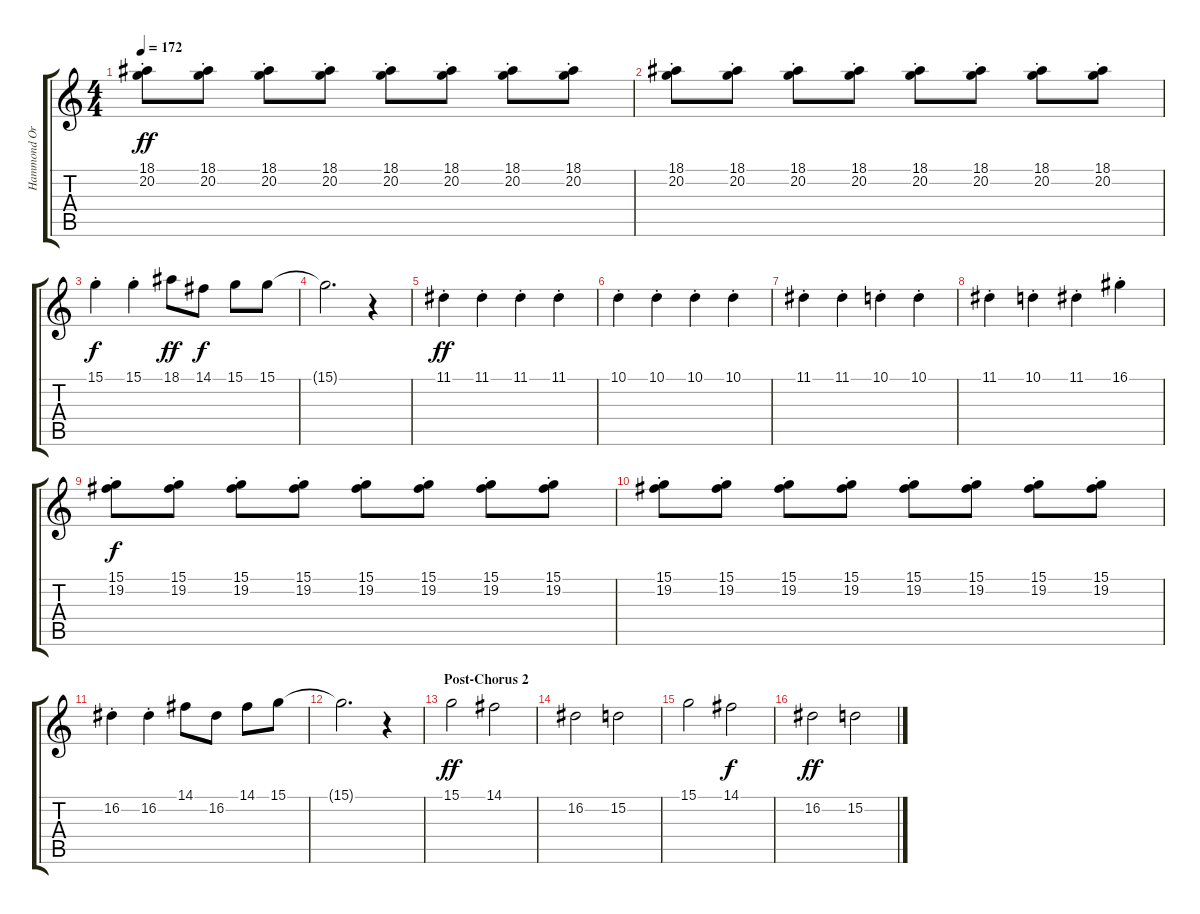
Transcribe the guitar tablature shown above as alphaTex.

\track ("Hammond Organ" "Hammond Or") {instrument drawbarorgan}
\staff {score tabs}
\tuning (E4 B3 G3 D3 A2 E2) {hide}
\ts (4 4)
\tempo 172
\clef g2
\ks c
(18.1{st} 20.2{st}).8{dy ff} (18.1{st} 20.2{st}).8 (18.1{st} 20.2{st}).8 (18.1{st} 20.2{st}).8 (18.1{st} 20.2{st}).8 (18.1{st} 20.2{st}).8 (18.1{st} 20.2{st}).8 (18.1{st} 20.2{st}).8 |
(18.1{st} 20.2{st}).8 (18.1{st} 20.2{st}).8 (18.1{st} 20.2{st}).8 (18.1{st} 20.2{st}).8 (18.1{st} 20.2{st}).8 (18.1{st} 20.2{st}).8 (18.1{st} 20.2{st}).8 (18.1{st} 20.2{st}).8 |
15.1{st}.4{dy f} 15.1{st}.4 18.1.8{dy ff} 14.1.8{dy f} 15.1.8 15.1.8 |
15.1{t}.2{d} r.4 |
11.1{st}.4{dy ff} 11.1{st}.4 11.1{st}.4 11.1{st}.4 |
10.1{st}.4 10.1{st}.4 10.1{st}.4 10.1{st}.4 |
11.1{st}.4 11.1{st}.4 10.1{st}.4 10.1{st}.4 |
11.1{st}.4 10.1{st}.4 11.1{st}.4 16.1{st}.4 |
(15.1{st} 19.2{st}).8{dy f} (15.1{st} 19.2{st}).8 (15.1{st} 19.2{st}).8 (15.1{st} 19.2{st}).8 (15.1{st} 19.2{st}).8 (15.1{st} 19.2{st}).8 (15.1{st} 19.2{st}).8 (15.1{st} 19.2{st}).8 |
(15.1{st} 19.2{st}).8 (15.1{st} 19.2{st}).8 (15.1{st} 19.2{st}).8 (15.1{st} 19.2{st}).8 (15.1{st} 19.2{st}).8 (15.1{st} 19.2{st}).8 (15.1{st} 19.2{st}).8 (15.1{st} 19.2{st}).8 |
16.2{st}.4 16.2{st}.4 14.1.8 16.2.8 14.1.8 15.1.8 |
15.1{t}.2{d} r.4 |
\section ("" "Post-Chorus 2")
15.1.2{dy ff} 14.1.2 |
16.2.2 15.2.2 |
15.1.2 14.1.2{dy f} |
16.2.2{dy ff} 15.2.2
